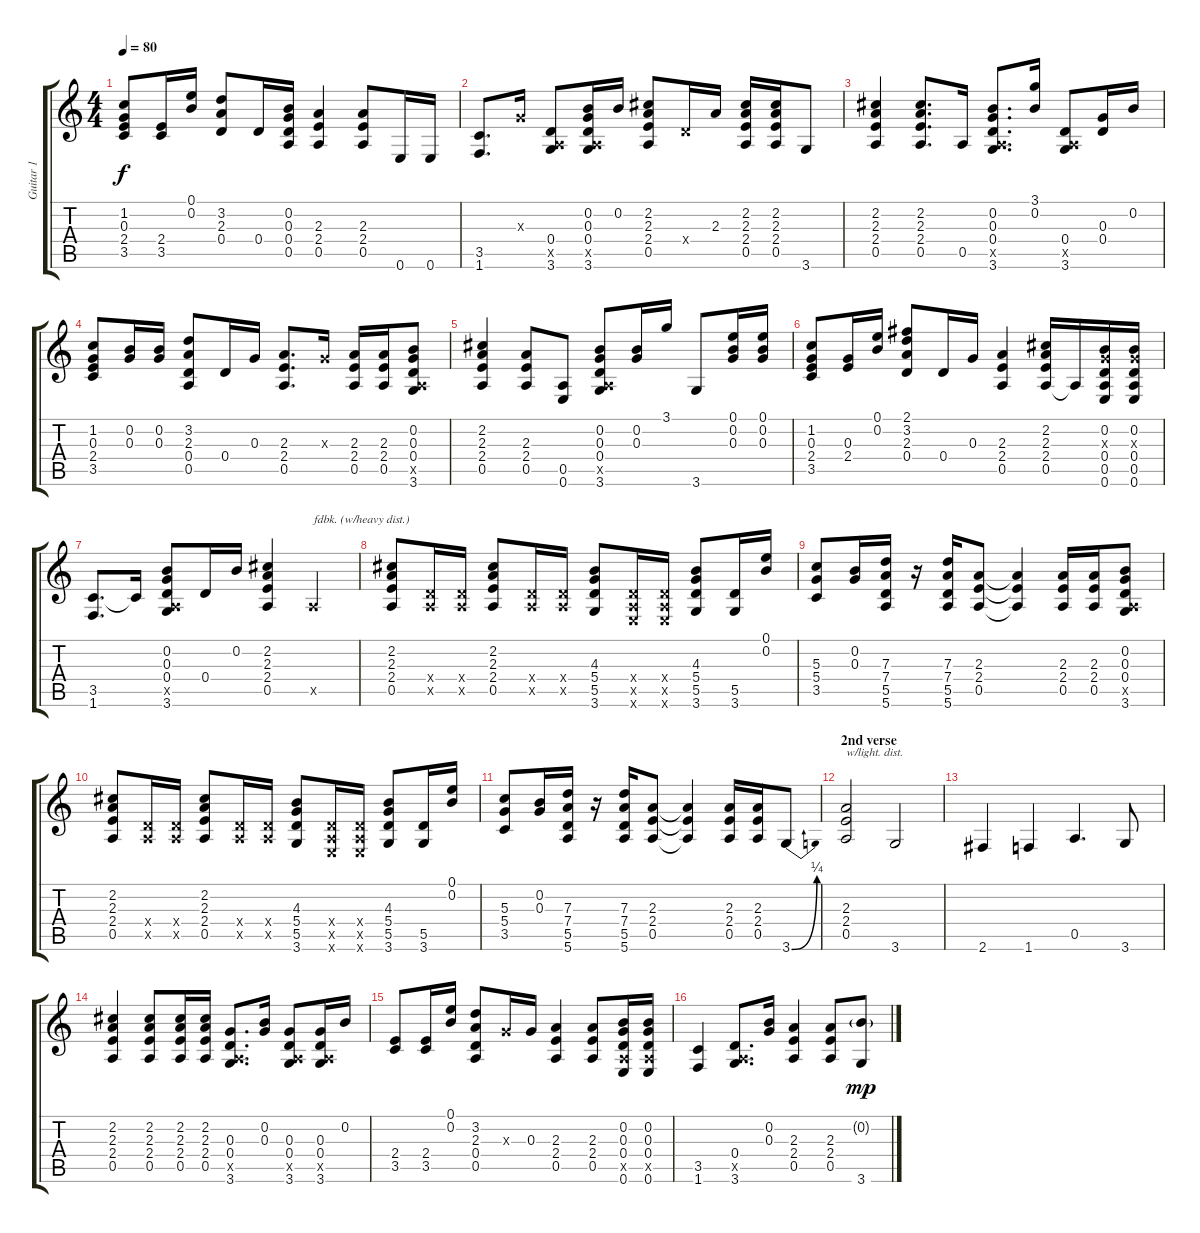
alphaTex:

\track ("Guitar 1" "Guitar 1") {instrument distortionguitar}
\staff {score tabs}
\tuning (E4 B3 G3 D3 A2 E2) {hide}
\ts (4 4)
\tempo 80
\clef g2
\ks c
(1.2 0.3 2.4 3.5).8{dy f} (2.4 3.5).16 (0.1 0.2).16 (3.2 2.3 0.4).8 0.4.16 (0.2 0.3 0.4 0.5).16 (2.3 2.4 0.5).4 (2.3 2.4 0.5).8 0.6.16 0.6.16 |
(3.5 1.6).8{d} 0.3{x}.16 (0.4 0.5{x} 3.6).8 (0.2 0.3 0.4 0.5{x} 3.6).16 0.2.16 (2.2 2.3 2.4 0.5).8 0.4{x}.16 2.3.16 (2.2 2.3 2.4 0.5).16 (2.2 2.3 2.4 0.5).16 3.6.8 |
(2.2 2.3 2.4 0.5).4 (2.2 2.3 2.4 0.5).8{d} 0.5.16 (0.2 0.3 0.4 0.5{x} 3.6).8{d} (3.1 0.2).16 (0.4 0.5{x} 3.6).8 (0.3 0.4).16 0.2.16 |
(1.2 0.3 2.4 3.5).8 (0.2 0.3).16 (0.2 0.3).16 (3.2 2.3 0.4 0.5).8 0.4.16 0.3.16 (2.3 2.4 0.5).8{d} 0.3{x}.16 (2.3 2.4 0.5).16 (2.3 2.4 0.5).16 (0.2 0.3 0.4 0.5{x} 3.6).8 |
(2.2 2.3 2.4 0.5).4 (2.3 2.4 0.5).8 (0.5 0.6).8 (0.2 0.3 0.4 0.5{x} 3.6).8 (0.2 0.3).16 3.1.16 3.6.8 (0.1 0.2 0.3).16 (0.1 0.2 0.3).16 |
(1.2 0.3 2.4 3.5).8 (0.3 2.4).16 (0.1 0.2).16 (2.1 3.2 2.3 0.4).8 0.4.16 0.3.16 (2.3 2.4 0.5).4 (2.2 2.3 2.4 0.5).16 0.5{t}.16 (0.2 0.3{x} 0.4 0.5 0.6).16 (0.2 0.3{x} 0.4 0.5 0.6).16 |
(3.5 1.6).8{d} 3.5{t}.16 (0.2 0.3 0.4 0.5{x} 3.6).8 0.4.16 0.2.16 (2.2 2.3 2.4 0.5).4 0.5{x}.4{txt "fdbk. (w/heavy dist.)" instrument distortionguitar} |
(2.2 2.3 2.4 0.5).8{instrument distortionguitar} (0.4{x} 0.5{x}).16 (0.4{x} 0.5{x}).16 (2.2 2.3 2.4 0.5).8 (0.4{x} 0.5{x}).16 (0.4{x} 0.5{x}).16 (4.3 5.4 5.5 3.6).8 (0.4{x} 0.5{x} 0.6{x}).16 (0.4{x} 0.5{x} 0.6{x}).16 (4.3 5.4 5.5 3.6).8 (5.5 3.6).16 (0.1 0.2).16 |
(5.3 5.4 3.5).8 (0.2 0.3).16 (7.3 7.4 5.5 5.6).16 r.16 (7.3 7.4 5.5 5.6).16 (2.3 2.4 0.5).8 (2.3{t} 2.4{t} 0.5{t}).4 (2.3 2.4 0.5).16 (2.3 2.4 0.5).16 (0.2 0.3 0.4 0.5{x} 3.6).8 |
(2.2 2.3 2.4 0.5).8 (0.4{x} 0.5{x}).16 (0.4{x} 0.5{x}).16 (2.2 2.3 2.4 0.5).8 (0.4{x} 0.5{x}).16 (0.4{x} 0.5{x}).16 (4.3 5.4 5.5 3.6).8 (0.4{x} 0.5{x} 0.6{x}).16 (0.4{x} 0.5{x} 0.6{x}).16 (4.3 5.4 5.5 3.6).8 (5.5 3.6).16 (0.1 0.2).16 |
(5.3 5.4 3.5).8 (0.2 0.3).16 (7.3 7.4 5.5 5.6).16 r.16 (7.3 7.4 5.5 5.6).16 (2.3 2.4 0.5).8 (2.3{t} 2.4{t} 0.5{t}).4 (2.3 2.4 0.5).16 (2.3 2.4 0.5).16 3.6{be (bend 0 0 60 1)}.8 |
\section ("" "2nd verse")
(2.3 2.4 0.5).2{txt "w/light. dist." instrument electricguitarclean} 3.6.2 |
2.6.4 1.6.4 0.5.4{d} 3.6.8 |
(2.2 2.3 2.4 0.5).4 (2.2 2.3 2.4 0.5).8 (2.2 2.3 2.4 0.5).16 (2.2 2.3 2.4 0.5).16 (0.3 0.4 0.5{x} 3.6).8{d} (0.2 0.3).16 (0.3 0.4 0.5{x} 3.6).8 (0.3 0.4 0.5{x} 3.6).16 0.2.16 |
(2.4 3.5).8 (2.4 3.5).16 (0.1 0.2).16 (3.2 2.3 0.4 0.5).8 0.3{x}.16 0.3.16 (2.3 2.4 0.5).4 (2.3 2.4 0.5).8 (0.2 0.3 0.4 0.5{x} 0.6).16 (0.2 0.3 0.4 0.5{x} 0.6).16 |
(3.5 1.6).4 (0.4 0.5{x} 3.6).8{d} (0.2 0.3).16 (2.3 2.4 0.5).4 (2.3 2.4 0.5).8 (0.2{g} 3.6).8{dy mp}
